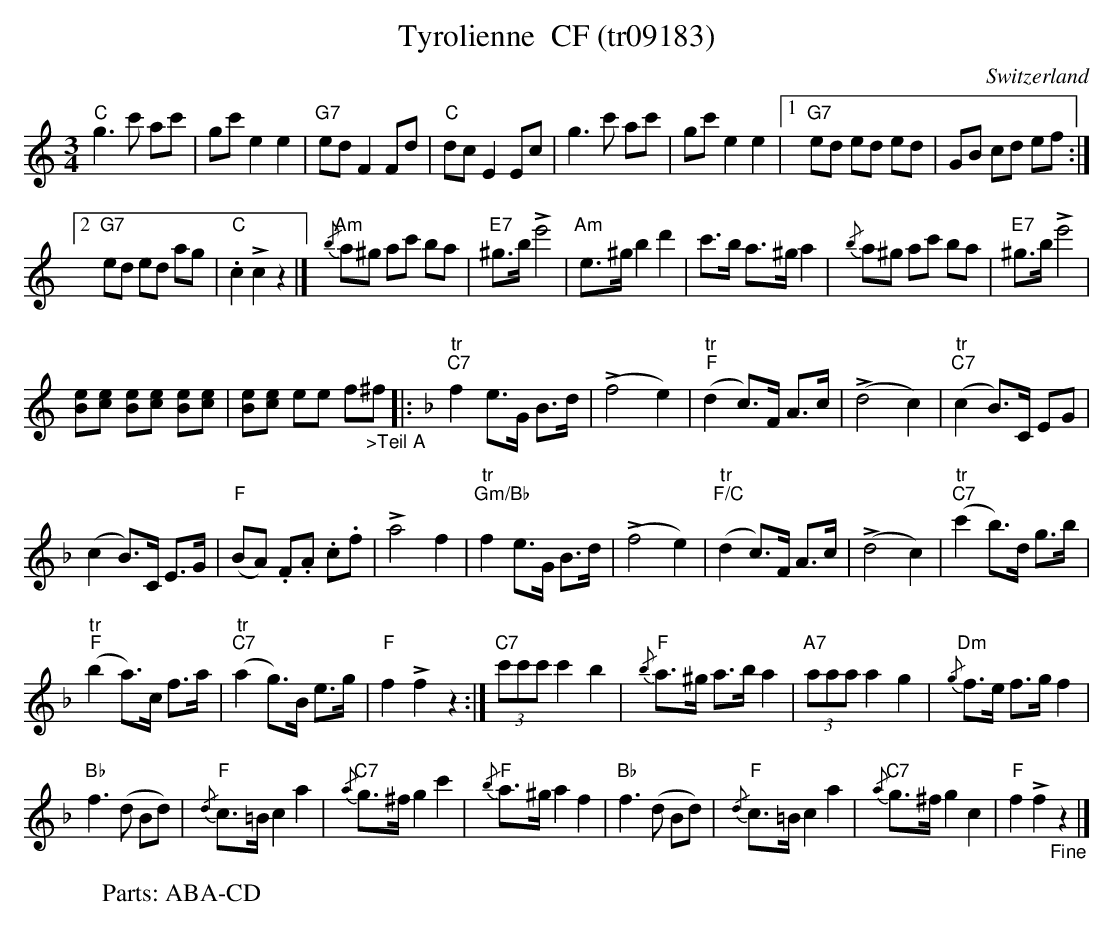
X:1
T:Tyrolienne  CF (tr09183)
M:3/4
L:1/8
K:C %%MIDI gchordon
"C"g3c' ac' | gc'e2e2 | "G7"ed F2 Fd | "C"dc E2 Ec | g3c' ac' | gc'e2e2 |1 "G7"ed ed ed | GB cd ef :|2
"G7"ed ed ag | "C".c2!>!c2z2 |] {/b}"Am"a^g ac' ba | "E7"^g>b !>!e'4 | "Am"e>^g b2d'2 | c'>b a>^g a2 | {/b}a^g ac' ba |  "E7"^g>b !>!e'4 |
 [Be][ce] [Be][ce] [Be][ce] | [Be][ce] ee f"_>Teil A"^f |: [K:F] "tr""C7"f2 e>G B>d | (!>!f4e2) | ("tr""F"d2 c>)F A>c | (!>!d4 c2) | ("tr""C7"c2 B>)C EG |
(c2 B>)C E>G | ("F"BA) .F.A .c.f | !>!a4f2 | "tr""Gm/Bb"f2 e>G B>d | (!>!f4e2) | ("tr""F/C"d2 c>)F A>c | (!>!d4 c2) | ("tr""C7"c'2 b>)d g>b |
("tr""F"b2a>)c f>a | ("tr""C7"a2g>)B e>g | "F"f2!>!f2z2 :| (3"C7"c'c'c' c'2b2 | {/b}"F"a>^g a>ba2 | (3"A7"aaa a2g2 | {/g}"Dm"f>e f>g f2 |
"Bb"f3(d Bd) | {/d}"F"c>=B c2a2 | {/a}"C7"g>^f g2c'2 | {/b}"F"a>^ga2f2 | "Bb"f3(d Bd) | {/d}"F"c>=B c2a2 | {/a}"C7"g>^f g2c2 | "F"f2!>!f2"_Fine"z2 |]
W:Parts: ABA-CD
